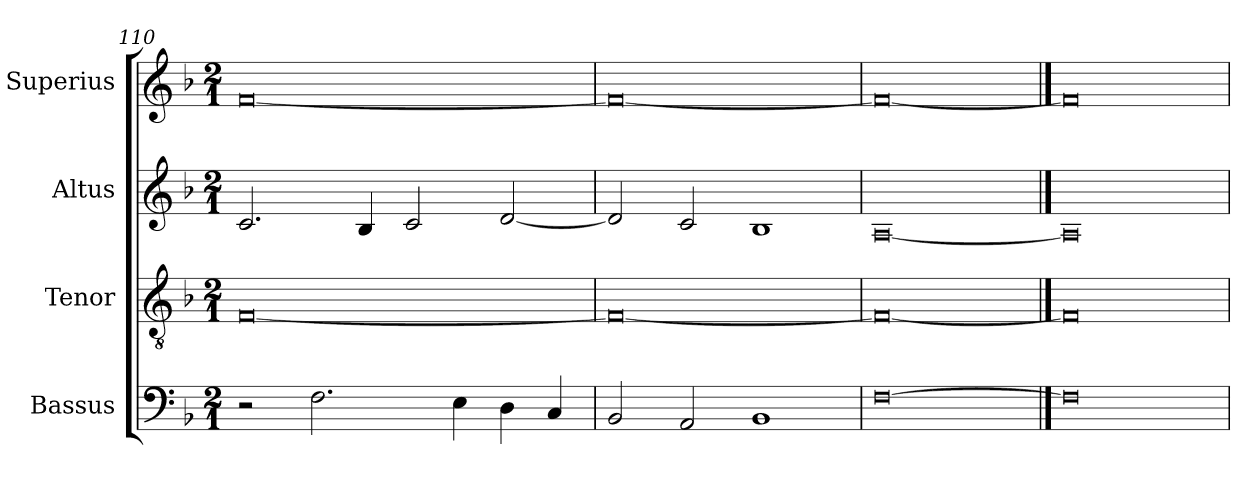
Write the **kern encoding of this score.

**kern	**kern	**kern	**kern
*part4	*part3	*part2	*part1
*staff4	*staff3	*staff2	*staff1
*I"Bassus	*I"Tenor	*I"Altus	*I"Superius
*I'B	*I'T	*I'A	*I'S
*clefF4	*clefGv2	*clefG2	*clefG2
*k[b-]	*k[b-]	*k[b-]	*k[b-]
*F:	*F:	*F:	*F:
*M2/1	*M2/1	*M2/1	*M2/1
=110	=110	=110	=110
2r	[0F	2.c	[0f
2.F	.	.	.
.	.	4B-	.
.	.	2c	.
4E	.	.	.
4D	.	[2d	.
4C	.	.	.
=111	=111	=111	=111
2BB-	0F_	2d]	0f_
2AA	.	2c	.
1BB-	.	1B-	.
=112	=112	=112	=112
[0F	0F_	[0A	0f_
==113	==113	==113	==113
0F]	0F]	0A]	0f]
=	=	=	=
*-	*-	*-	*-
